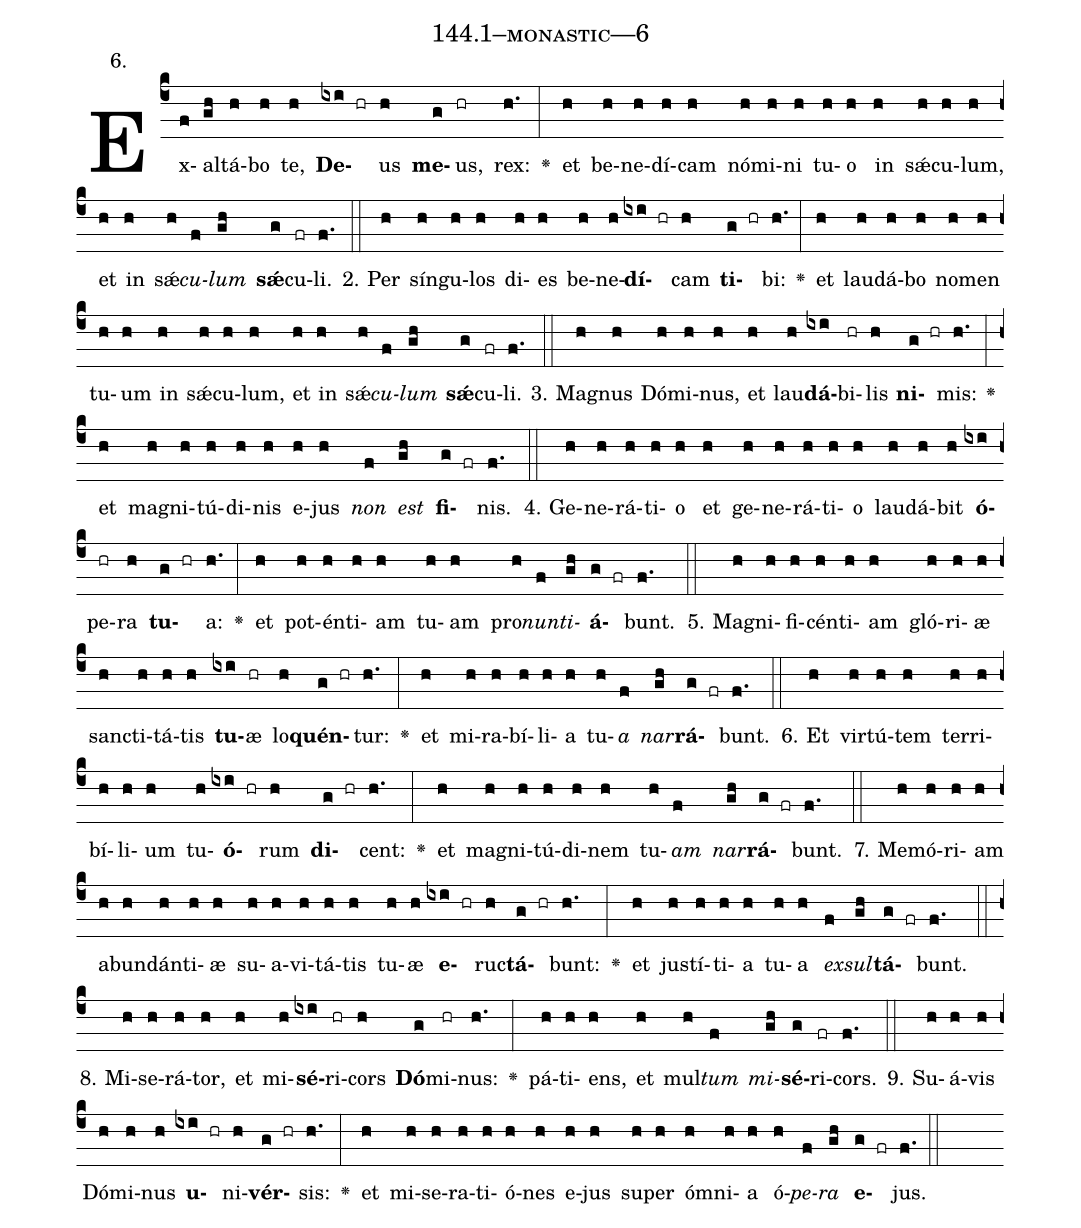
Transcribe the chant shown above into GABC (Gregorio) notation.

name: 144.1--monastic---6;
annotation: 6.;
%%
(c4)Ex(f)al(gh)tá(h)bo(h) te,(h) <b>De</b>(ixi hr)us(h) <b>me</b>(g)us,(hr) rex:(h.) <v>\greheightstar</v>(:) et(h) be(h)ne(h)dí(h)cam(h) nó(h)mi(h)ni(h) tu(h)o(h) in(h) sǽ(h)cu(h)lum,(h) et(h) in(h) sǽ(h)<i>cu</i>(f)<i>lum</i>(gh) <b>sǽ</b>(g)cu(fr)li.(f.) (::)
2. Per(h) sín(h)gu(h)los(h) di(h)es(h) be(h)ne(h)<b>dí</b>(ixi hr)cam(h) <b>ti</b>(g hr)bi:(h.) <v>\greheightstar</v>(:) et(h) lau(h)dá(h)bo(h) no(h)men(h) tu(h)um(h) in(h) sǽ(h)cu(h)lum,(h) et(h) in(h) sǽ(h)<i>cu</i>(f)<i>lum</i>(gh) <b>sǽ</b>(g)cu(fr)li.(f.) (::)
3. Ma(h)gnus(h) Dó(h)mi(h)nus,(h) et(h) lau(h)<b>dá</b>(ixi)bi(hr)lis(h) <b>ni</b>(g hr)mis:(h.) <v>\greheightstar</v>(:) et(h) ma(h)gni(h)tú(h)di(h)nis(h) e(h)jus(h) <i>non</i>(f) <i>est</i>(gh) <b>fi</b>(g fr)nis.(f.) (::)
4. Ge(h)ne(h)rá(h)ti(h)o(h) et(h) ge(h)ne(h)rá(h)ti(h)o(h) lau(h)dá(h)bit(h) <b>ó</b>(ixi)pe(hr)ra(h) <b>tu</b>(g hr)a:(h.) <v>\greheightstar</v>(:) et(h) pot(h)én(h)ti(h)am(h) tu(h)am(h) pro(h)<i>nun</i>(f)<i>ti</i>(gh)<b>á</b>(g fr)bunt.(f.) (::)
5. Ma(h)gni(h)fi(h)cén(h)ti(h)am(h) gló(h)ri(h)æ(h) sanc(h)ti(h)tá(h)tis(h) <b>tu</b>(ixi)æ(hr) lo(h)<b>quén</b>(g hr)tur:(h.) <v>\greheightstar</v>(:) et(h) mi(h)ra(h)bí(h)li(h)a(h) tu(h)<i>a</i>(f) <i>nar</i>(gh)<b>rá</b>(g fr)bunt.(f.) (::)
6. Et(h) vir(h)tú(h)tem(h) ter(h)ri(h)bí(h)li(h)um(h) tu(h)<b>ó</b>(ixi hr)rum(h) <b>di</b>(g hr)cent:(h.) <v>\greheightstar</v>(:) et(h) ma(h)gni(h)tú(h)di(h)nem(h) tu(h)<i>am</i>(f) <i>nar</i>(gh)<b>rá</b>(g fr)bunt.(f.) (::)
7. Me(h)mó(h)ri(h)am(h) ab(h)un(h)dán(h)ti(h)æ(h) su(h)a(h)vi(h)tá(h)tis(h) tu(h)æ(h) <b>e</b>(ixi hr)ruc(h)<b>tá</b>(g hr)bunt:(h.) <v>\greheightstar</v>(:) et(h) jus(h)tí(h)ti(h)a(h) tu(h)a(h) <i>ex</i>(f)<i>sul</i>(gh)<b>tá</b>(g fr)bunt.(f.) (::)
8. Mi(h)se(h)rá(h)tor,(h) et(h) mi(h)<b>sé</b>(ixi)ri(hr)cors(h) <b>Dó</b>(g)mi(hr)nus:(h.) <v>\greheightstar</v>(:) pá(h)ti(h)ens,(h) et(h) mul(h)<i>tum</i>(f) <i>mi</i>(gh)<b>sé</b>(g)ri(fr)cors.(f.) (::)
9. Su(h)á(h)vis(h) Dó(h)mi(h)nus(h) <b>u</b>(ixi hr)ni(h)<b>vér</b>(g hr)sis:(h.) <v>\greheightstar</v>(:) et(h) mi(h)se(h)ra(h)ti(h)ó(h)nes(h) e(h)jus(h) su(h)per(h) óm(h)ni(h)a(h) ó(h)<i>pe</i>(f)<i>ra</i>(gh) <b>e</b>(g fr)jus.(f.) (::)
